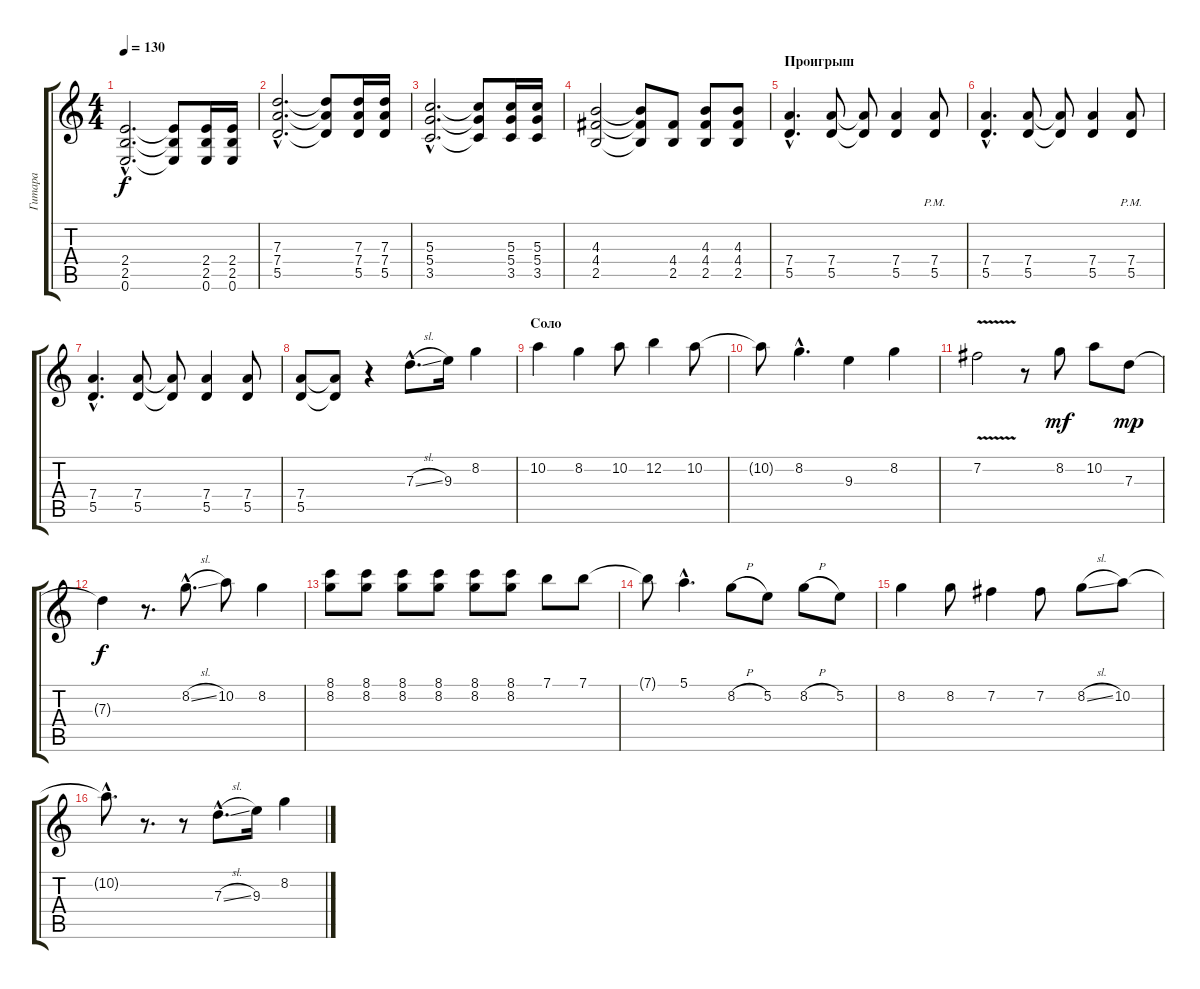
\track ("Гитара" "Гитара") {instrument overdrivenguitar}
\staff {score tabs}
\tuning (E4 B3 G3 D3 A2 E2) {hide}
\ts (4 4)
\tempo 130
\clef g2
\ks c
(2.4{hac} 2.5{hac} 0.6{hac}).2{d dy f} (2.4{t} 2.5{t} 0.6{t}).8 (2.4 2.5 0.6).16 (2.4 2.5 0.6).16 |
(7.3{hac} 7.4{hac} 5.5{hac}).2{d} (7.3{t} 7.4{t} 5.5{t}).8 (7.3 7.4 5.5).16 (7.3 7.4 5.5).16 |
(5.3{hac} 5.4{hac} 3.5{hac}).2{d} (5.3{t} 5.4{t} 3.5{t}).8 (5.3 5.4 3.5).16 (5.3 5.4 3.5).16 |
(4.3 4.4 2.5).2 (4.3{t} 4.4{t} 2.5{t}).8 (4.4 2.5).8 (4.3 4.4 2.5).8 (4.3 4.4 2.5).8 |
\section ("" "Проигрыш")
(7.4{hac} 5.5{hac}).4{d instrument overdrivenguitar} (7.4 5.5).8 (7.4{t} 5.5{t}).8 (7.4 5.5).4 (7.4{pm} 5.5{pm}).8 |
(7.4{hac} 5.5{hac}).4{d instrument overdrivenguitar} (7.4 5.5).8 (7.4{t} 5.5{t}).8 (7.4 5.5).4 (7.4{pm} 5.5{pm}).8 |
(7.4{hac} 5.5{hac}).4{d instrument overdrivenguitar} (7.4 5.5).8 (7.4{t} 5.5{t}).8 (7.4 5.5).4 (7.4 5.5).8 |
(7.4 5.5).8 (7.4{t} 5.5{t}).8 r.4 7.3{sl hac}.8{d} 9.3.16 8.2.4 |
\section ("" "Соло")
10.2.4{volume 16} 8.2.4 10.2.8 12.2.4 10.2.8 |
10.2{t}.8 8.2{hac}.4{d} 9.3.4 8.2.4 |
7.2{v}.2 r.8 8.2.8{dy mf} 10.2.8 7.3.8{dy mp} |
7.3{t}.4{dy f} r.8{d} 8.2{sl hac}.8{d} 10.2.8 8.2.4 |
(8.1 8.2).8 (8.1 8.2).8 (8.1 8.2).8 (8.1 8.2).8 (8.1 8.2).8 (8.1 8.2).8 7.1.8 7.1.8 |
7.1{t}.8 5.1{hac}.4{d} 8.2{h}.8 5.2.8 8.2{h}.8 5.2.8 |
8.2.4 8.2.8 7.2.4 7.2.8 8.2{sl}.8 10.2.8 |
10.2{hac t}.8{d} r.8{d} r.8 7.3{sl hac}.8{d} 9.3.16 8.2.4
